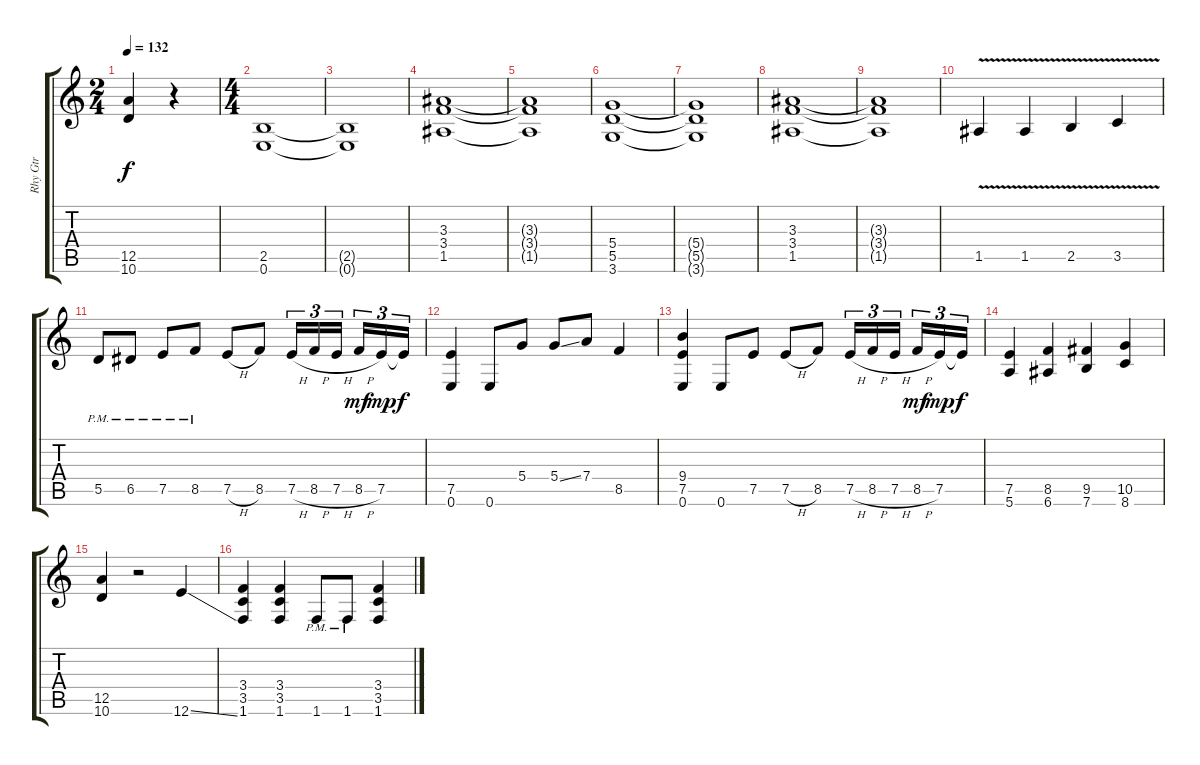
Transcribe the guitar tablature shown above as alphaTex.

\track ("Rhy Gtr" "Rhy Gtr") {instrument distortionguitar}
\staff {score tabs}
\tuning (E4 B3 G3 D3 A2 E2) {hide}
\ts (2 4)
\tempo 132
\clef g2
\ks c
(12.5 10.6).4{dy f} r.4 |
\ts (4 4)
(2.5 0.6).1 |
(2.5{t} 0.6{t}).1 |
(3.3 3.4 1.5).1 |
(3.3{t} 3.4{t} 1.5{t}).1 |
(5.4 5.5 3.6).1 |
(5.4{t} 5.5{t} 3.6{t}).1 |
(3.3 3.4 1.5).1 |
(3.3{t} 3.4{t} 1.5{t}).1 |
1.5{v}.4 1.5{v}.4 2.5{v}.4 3.5{v}.4 |
5.5{pm}.8 6.5{pm}.8 7.5{pm}.8 8.5{pm}.8 7.5{h}.8 8.5.8 7.5{h}.16{tu (3 2)} 8.5{h}.16{tu (3 2)} 7.5{h}.16{tu (3 2)} 8.5{h}.16{tu (3 2) dy mf} 7.5.16{tu (3 2) dy mp} 7.5{t}.16{tu (3 2) dy f} |
(7.5 0.6).4 0.6.8 5.4.8 5.4{ss}.8 7.4.8 8.5.4 |
(9.4 7.5 0.6).4 0.6.8 7.5.8 7.5{h}.8 8.5.8 7.5{h}.16{tu (3 2)} 8.5{h}.16{tu (3 2)} 7.5{h}.16{tu (3 2)} 8.5{h}.16{tu (3 2) dy mf} 7.5.16{tu (3 2) dy mp} 7.5{t}.16{tu (3 2) dy f} |
(7.5 5.6).4 (8.5 6.6).4 (9.5 7.6).4 (10.5 8.6).4 |
(12.5 10.6).4 r.2 12.6{ss}.4 |
(3.4 3.5 1.6).4 (3.4 3.5 1.6).4 1.6{pm}.8 1.6{pm}.8 (3.4 3.5 1.6).4
